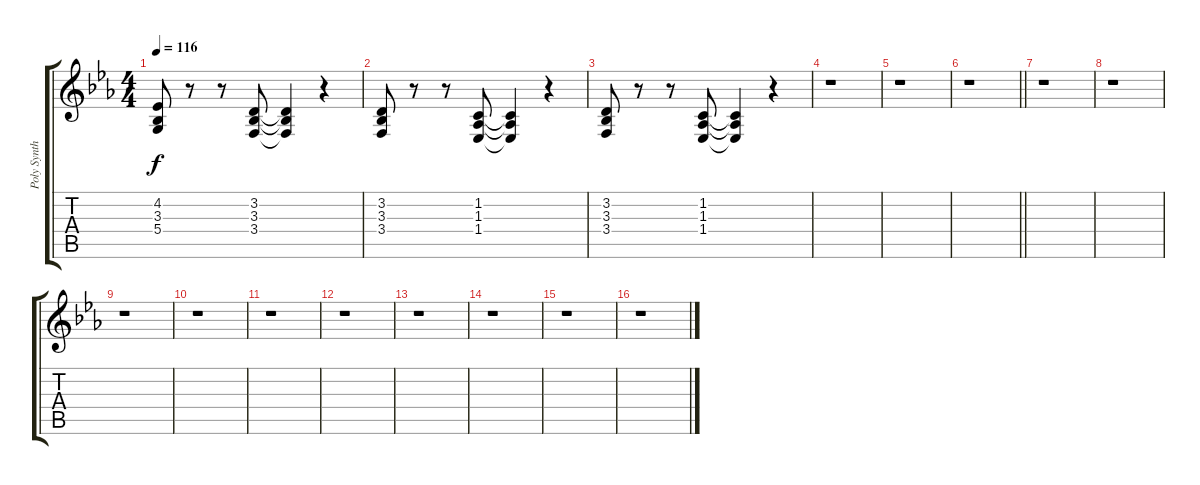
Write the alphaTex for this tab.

\track ("Poly Synth" "Poly Synth") {instrument pad3polysynth}
\staff {score tabs}
\tuning (E4 B3 G3 D3 A2 E2) {hide}
\ts (4 4)
\tempo 116
\clef g2
\ks eb
(4.2 3.3 5.4).8{dy f} r.8 r.8 (3.2 3.3 3.4).8 (3.2{t} 3.3{t} 3.4{t}).4 r.4 |
(3.2 3.3 3.4).8 r.8 r.8 (1.2 1.3 1.4).8 (1.2{t} 1.3{t} 1.4{t}).4 r.4 |
(3.2 3.3 3.4).8 r.8 r.8 (1.2 1.3 1.4).8 (1.2{t} 1.3{t} 1.4{t}).4 r.4 |
r.1 |
r.1 |
\barLineRight lightlight
r.1 |
r.1 |
r.1 |
r.1 |
r.1 |
r.1 |
r.1 |
r.1 |
r.1 |
r.1 |
r.1
